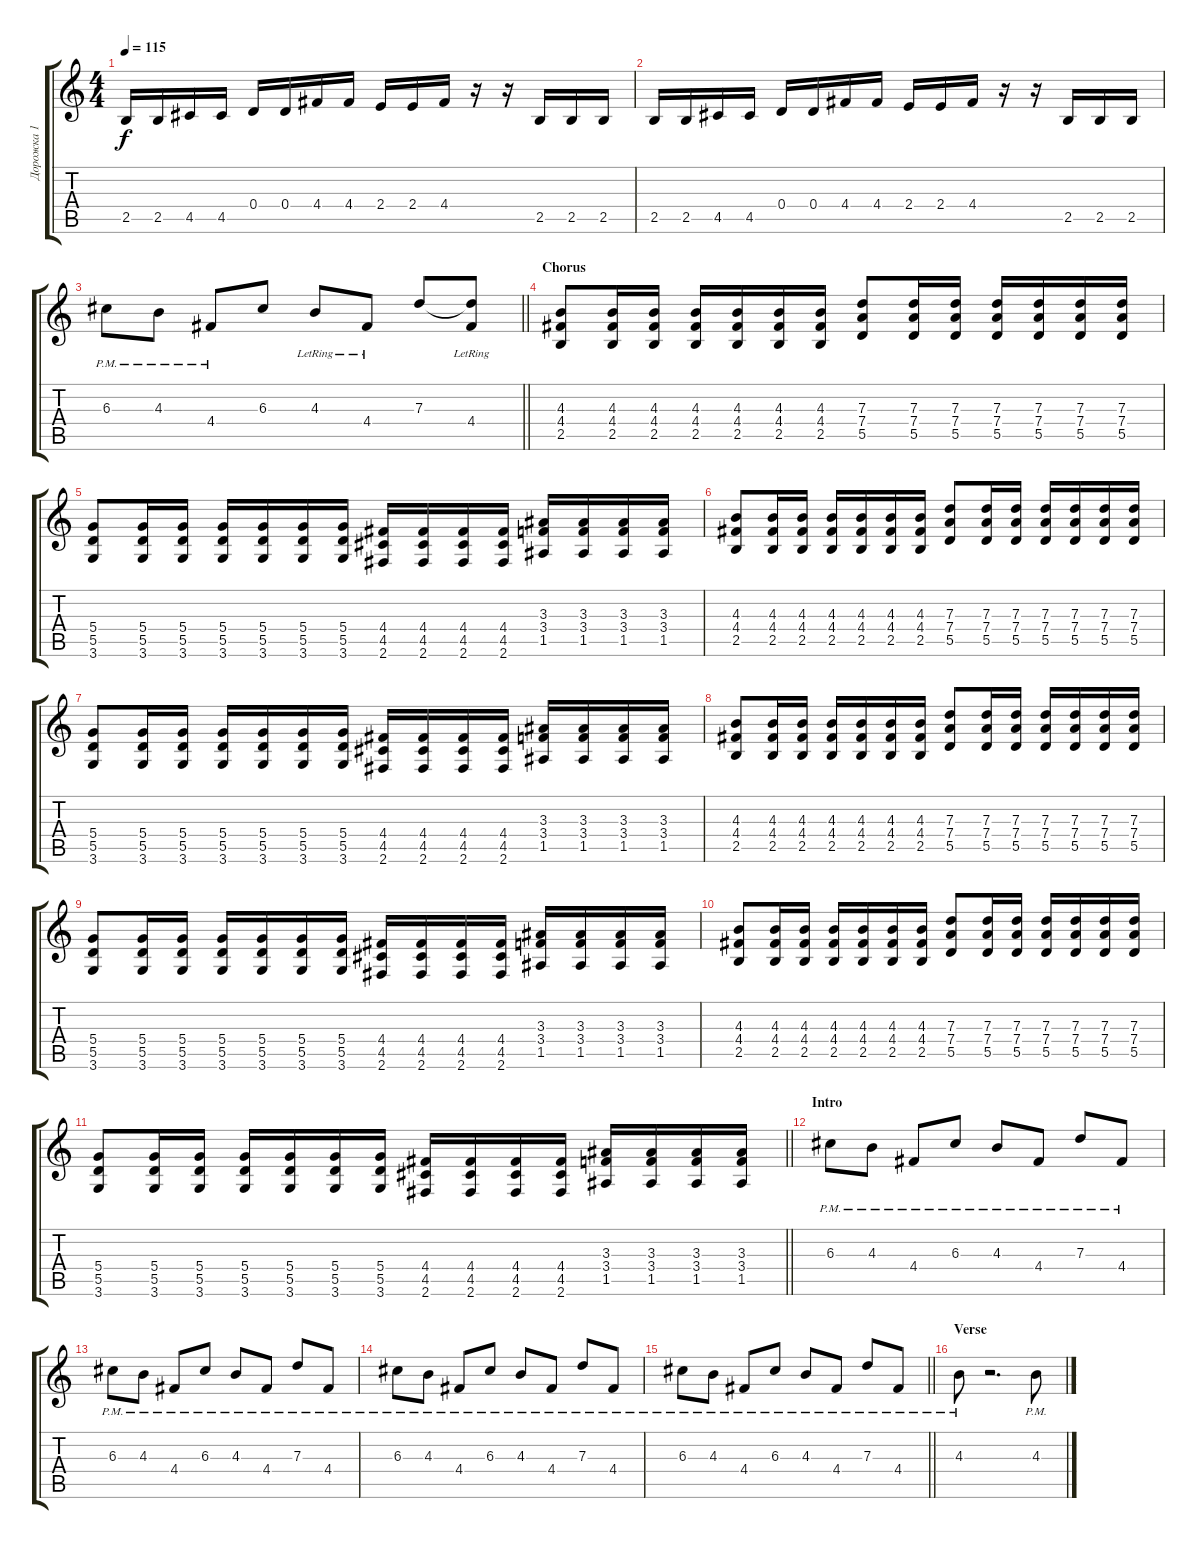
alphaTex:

\track ("Дорожка 1" "Дорожка 1") {instrument distortionguitar}
\staff {score tabs}
\tuning (E4 B3 G3 D3 A2 E2) {hide}
\ts (4 4)
\tempo 115
\clef g2
\ks c
2.5.16{dy f} 2.5.16 4.5.16 4.5.16 0.4.16 0.4.16 4.4.16 4.4.16 2.4.16 2.4.16 4.4.16 r.16 r.16 2.5.16 2.5.16 2.5.16 |
2.5.16 2.5.16 4.5.16 4.5.16 0.4.16 0.4.16 4.4.16 4.4.16 2.4.16 2.4.16 4.4.16 r.16 r.16 2.5.16 2.5.16 2.5.16 |
\barLineRight lightlight
6.3{pm}.8 4.3{pm}.8 4.4{pm}.8 6.3.8 4.3{lr}.8 4.4{lr}.8 7.3.8 (7.3{t} 4.4{lr}).8 |
\section ("" "Chorus")
(4.3 4.4 2.5).8{balance 8} (4.3 4.4 2.5).16 (4.3 4.4 2.5).16 (4.3 4.4 2.5).16 (4.3 4.4 2.5).16 (4.3 4.4 2.5).16 (4.3 4.4 2.5).16 (7.3 7.4 5.5).8 (7.3 7.4 5.5).16 (7.3 7.4 5.5).16 (7.3 7.4 5.5).16 (7.3 7.4 5.5).16 (7.3 7.4 5.5).16 (7.3 7.4 5.5).16 |
(5.4 5.5 3.6).8 (5.4 5.5 3.6).16 (5.4 5.5 3.6).16 (5.4 5.5 3.6).16 (5.4 5.5 3.6).16 (5.4 5.5 3.6).16 (5.4 5.5 3.6).16 (4.4 4.5 2.6).16 (4.4 4.5 2.6).16 (4.4 4.5 2.6).16 (4.4 4.5 2.6).16 (3.3 3.4 1.5).16 (3.3 3.4 1.5).16 (3.3 3.4 1.5).16 (3.3 3.4 1.5).16 |
(4.3 4.4 2.5).8 (4.3 4.4 2.5).16 (4.3 4.4 2.5).16 (4.3 4.4 2.5).16 (4.3 4.4 2.5).16 (4.3 4.4 2.5).16 (4.3 4.4 2.5).16 (7.3 7.4 5.5).8 (7.3 7.4 5.5).16 (7.3 7.4 5.5).16 (7.3 7.4 5.5).16 (7.3 7.4 5.5).16 (7.3 7.4 5.5).16 (7.3 7.4 5.5).16 |
(5.4 5.5 3.6).8 (5.4 5.5 3.6).16 (5.4 5.5 3.6).16 (5.4 5.5 3.6).16 (5.4 5.5 3.6).16 (5.4 5.5 3.6).16 (5.4 5.5 3.6).16 (4.4 4.5 2.6).16 (4.4 4.5 2.6).16 (4.4 4.5 2.6).16 (4.4 4.5 2.6).16 (3.3 3.4 1.5).16 (3.3 3.4 1.5).16 (3.3 3.4 1.5).16 (3.3 3.4 1.5).16 |
(4.3 4.4 2.5).8{balance 8} (4.3 4.4 2.5).16 (4.3 4.4 2.5).16 (4.3 4.4 2.5).16 (4.3 4.4 2.5).16 (4.3 4.4 2.5).16 (4.3 4.4 2.5).16 (7.3 7.4 5.5).8 (7.3 7.4 5.5).16 (7.3 7.4 5.5).16 (7.3 7.4 5.5).16 (7.3 7.4 5.5).16 (7.3 7.4 5.5).16 (7.3 7.4 5.5).16 |
(5.4 5.5 3.6).8 (5.4 5.5 3.6).16 (5.4 5.5 3.6).16 (5.4 5.5 3.6).16 (5.4 5.5 3.6).16 (5.4 5.5 3.6).16 (5.4 5.5 3.6).16 (4.4 4.5 2.6).16 (4.4 4.5 2.6).16 (4.4 4.5 2.6).16 (4.4 4.5 2.6).16 (3.3 3.4 1.5).16 (3.3 3.4 1.5).16 (3.3 3.4 1.5).16 (3.3 3.4 1.5).16 |
(4.3 4.4 2.5).8{balance 8} (4.3 4.4 2.5).16 (4.3 4.4 2.5).16 (4.3 4.4 2.5).16 (4.3 4.4 2.5).16 (4.3 4.4 2.5).16 (4.3 4.4 2.5).16 (7.3 7.4 5.5).8 (7.3 7.4 5.5).16 (7.3 7.4 5.5).16 (7.3 7.4 5.5).16 (7.3 7.4 5.5).16 (7.3 7.4 5.5).16 (7.3 7.4 5.5).16 |
\barLineRight lightlight
(5.4 5.5 3.6).8 (5.4 5.5 3.6).16 (5.4 5.5 3.6).16 (5.4 5.5 3.6).16 (5.4 5.5 3.6).16 (5.4 5.5 3.6).16 (5.4 5.5 3.6).16 (4.4 4.5 2.6).16 (4.4 4.5 2.6).16 (4.4 4.5 2.6).16 (4.4 4.5 2.6).16 (3.3 3.4 1.5).16 (3.3 3.4 1.5).16 (3.3 3.4 1.5).16 (3.3 3.4 1.5).16 |
\section ("" "Intro")
6.3{pm}.8 4.3{pm}.8 4.4{pm}.8 6.3{pm}.8 4.3{pm}.8 4.4{pm}.8 7.3{pm}.8 4.4{pm}.8 |
6.3{pm}.8 4.3{pm}.8 4.4{pm}.8 6.3{pm}.8 4.3{pm}.8 4.4{pm}.8 7.3{pm}.8 4.4{pm}.8 |
6.3{pm}.8 4.3{pm}.8 4.4{pm}.8 6.3{pm}.8 4.3{pm}.8 4.4{pm}.8 7.3{pm}.8 4.4{pm}.8 |
\barLineRight lightlight
6.3{pm}.8 4.3{pm}.8 4.4{pm}.8 6.3{pm}.8 4.3{pm}.8 4.4{pm}.8 7.3{pm}.8 4.4{pm}.8 |
\section ("" "Verse")
4.3{pm}.8 r.2{d} 4.3{pm}.8
